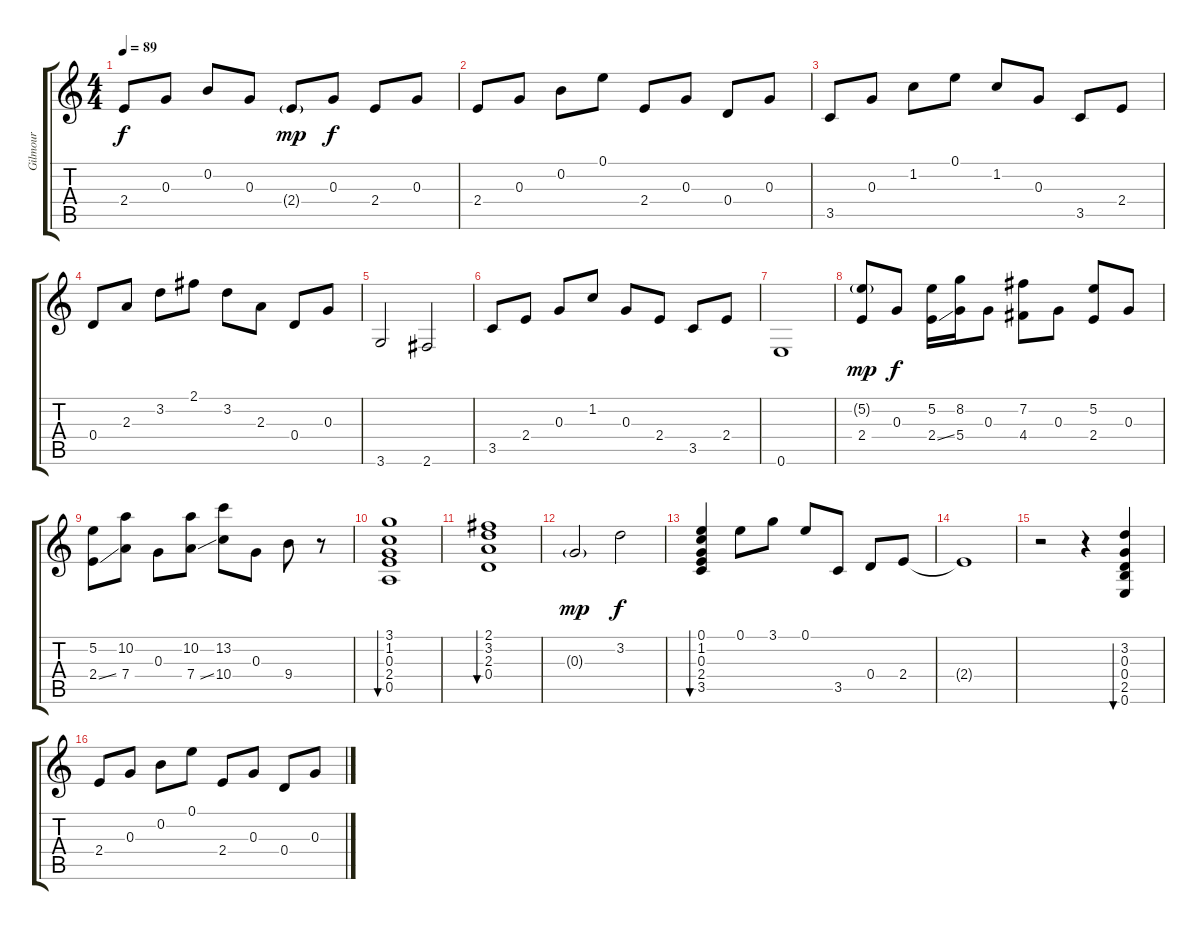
\track ("Gilmour" "Gilmour") {instrument acousticguitarnylon}
\staff {score tabs}
\tuning (E4 B3 G3 D3 A2 E2) {hide}
\ts (4 4)
\tempo 89
\clef g2
\ks c
2.4.8{dy f instrument acousticguitarnylon} 0.3.8 0.2.8 0.3.8 2.4{g}.8{dy mp} 0.3.8{dy f} 2.4.8 0.3.8 |
2.4.8 0.3.8 0.2.8 0.1.8 2.4.8 0.3.8 0.4.8 0.3.8 |
3.5.8 0.3.8 1.2.8 0.1.8 1.2.8 0.3.8 3.5.8 2.4.8 |
0.4.8 2.3.8 3.2.8 2.1.8 3.2.8 2.3.8 0.4.8 0.3.8 |
3.6.2 2.6.2 |
3.5.8 2.4.8 0.3.8 1.2.8 0.3.8 2.4.8 3.5.8 2.4.8 |
0.6.1 |
(5.2{g} 2.4).8{dy mp} 0.3.8{dy f} (5.2 2.4{ss}).16 (8.2 5.4).16 0.3.8 (7.2 4.4).8 0.3.8 (5.2 2.4).8 0.3.8 |
(5.2 2.4{ss}).8 (10.2 7.4).8 0.3.8 (10.2 7.4{ss}).8 (13.2 10.4).8 0.3.8 9.4.8 r.8 |
(3.1 1.2 0.3 2.4 0.5).1{bu 60} |
(2.1 3.2 2.3 0.4).1{bu 60} |
0.3{g}.2{dy mp} 3.2.2{dy f} |
(0.1 1.2 0.3 2.4 3.5).4{bu 60} 0.1.8 3.1.8 0.1.8 3.5.8 0.4.8 2.4.8 |
2.4{t}.1 |
r.2 r.4 (3.2 0.3 0.4 2.5 0.6).4{bu 60} |
2.4.8 0.3.8 0.2.8 0.1.8 2.4.8 0.3.8 0.4.8 0.3.8
